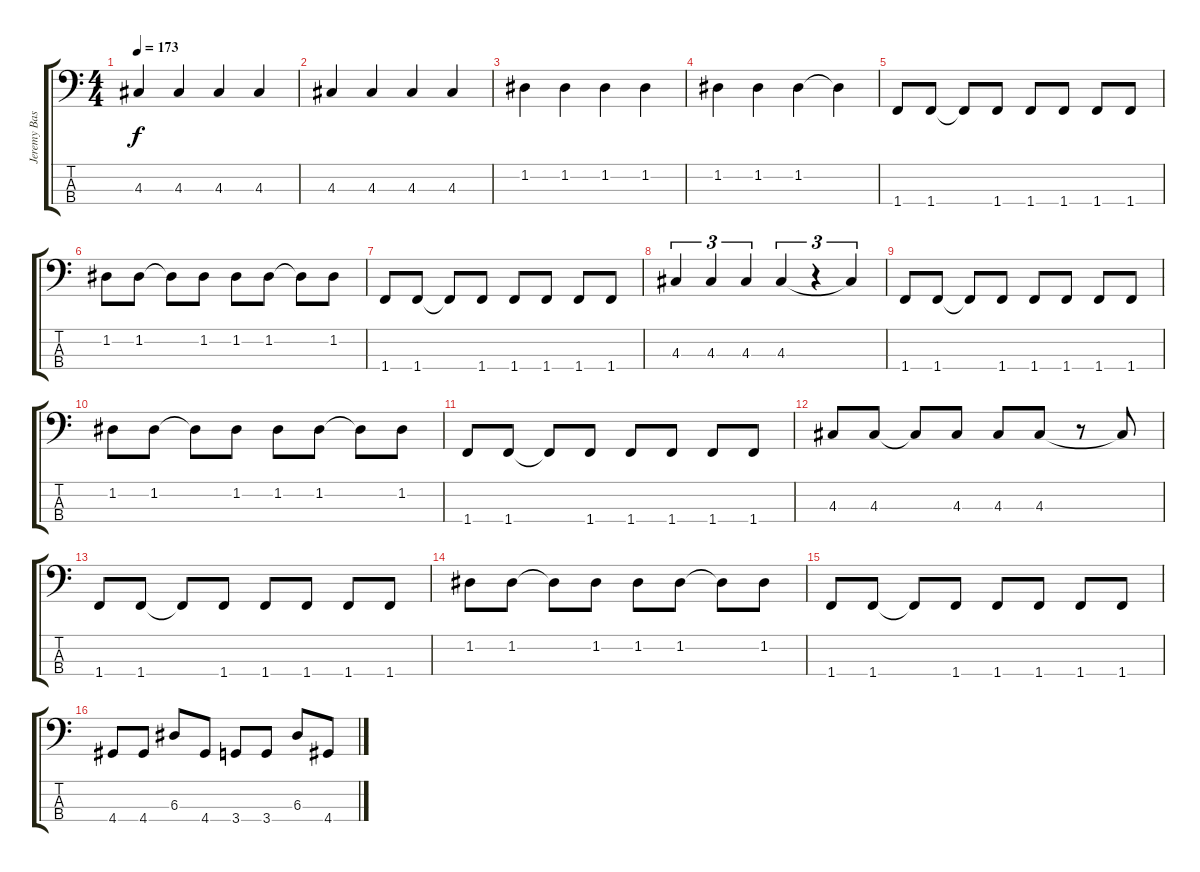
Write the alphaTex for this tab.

\track ("Jeremy Bass" "Jeremy Bas") {instrument electricbasspick}
\staff {score tabs}
\tuning (G2 D2 A1 E1) {hide}
\ts (4 4)
\tempo 173
\clef f4
\ks c
4.3.4{dy f} 4.3.4 4.3.4 4.3.4 |
4.3.4 4.3.4 4.3.4 4.3.4 |
1.2.4 1.2.4 1.2.4 1.2.4 |
1.2.4 1.2.4 1.2.4 1.2{t}.4 |
1.4.8 1.4.8 1.4{t}.8 1.4.8 1.4.8 1.4.8 1.4.8 1.4.8 |
1.2.8 1.2.8 1.2{t}.8 1.2.8 1.2.8 1.2.8 1.2{t}.8 1.2.8 |
1.4.8 1.4.8 1.4{t}.8 1.4.8 1.4.8 1.4.8 1.4.8 1.4.8 |
4.3.4{tu (3 2)} 4.3.4{tu (3 2)} 4.3.4{tu (3 2)} 4.3.4{tu (3 2)} r.4{tu (3 2)} 4.3{t}.4{tu (3 2)} |
1.4.8 1.4.8 1.4{t}.8 1.4.8 1.4.8 1.4.8 1.4.8 1.4.8 |
1.2.8 1.2.8 1.2{t}.8 1.2.8 1.2.8 1.2.8 1.2{t}.8 1.2.8 |
1.4.8 1.4.8 1.4{t}.8 1.4.8 1.4.8 1.4.8 1.4.8 1.4.8 |
4.3.8 4.3.8 4.3{t}.8 4.3.8 4.3.8 4.3.8 r.8 4.3{t}.8 |
1.4.8 1.4.8 1.4{t}.8 1.4.8 1.4.8 1.4.8 1.4.8 1.4.8 |
1.2.8 1.2.8 1.2{t}.8 1.2.8 1.2.8 1.2.8 1.2{t}.8 1.2.8 |
1.4.8 1.4.8 1.4{t}.8 1.4.8 1.4.8 1.4.8 1.4.8 1.4.8 |
4.4.8 4.4.8 6.3.8 4.4.8 3.4.8 3.4.8 6.3.8 4.4.8
